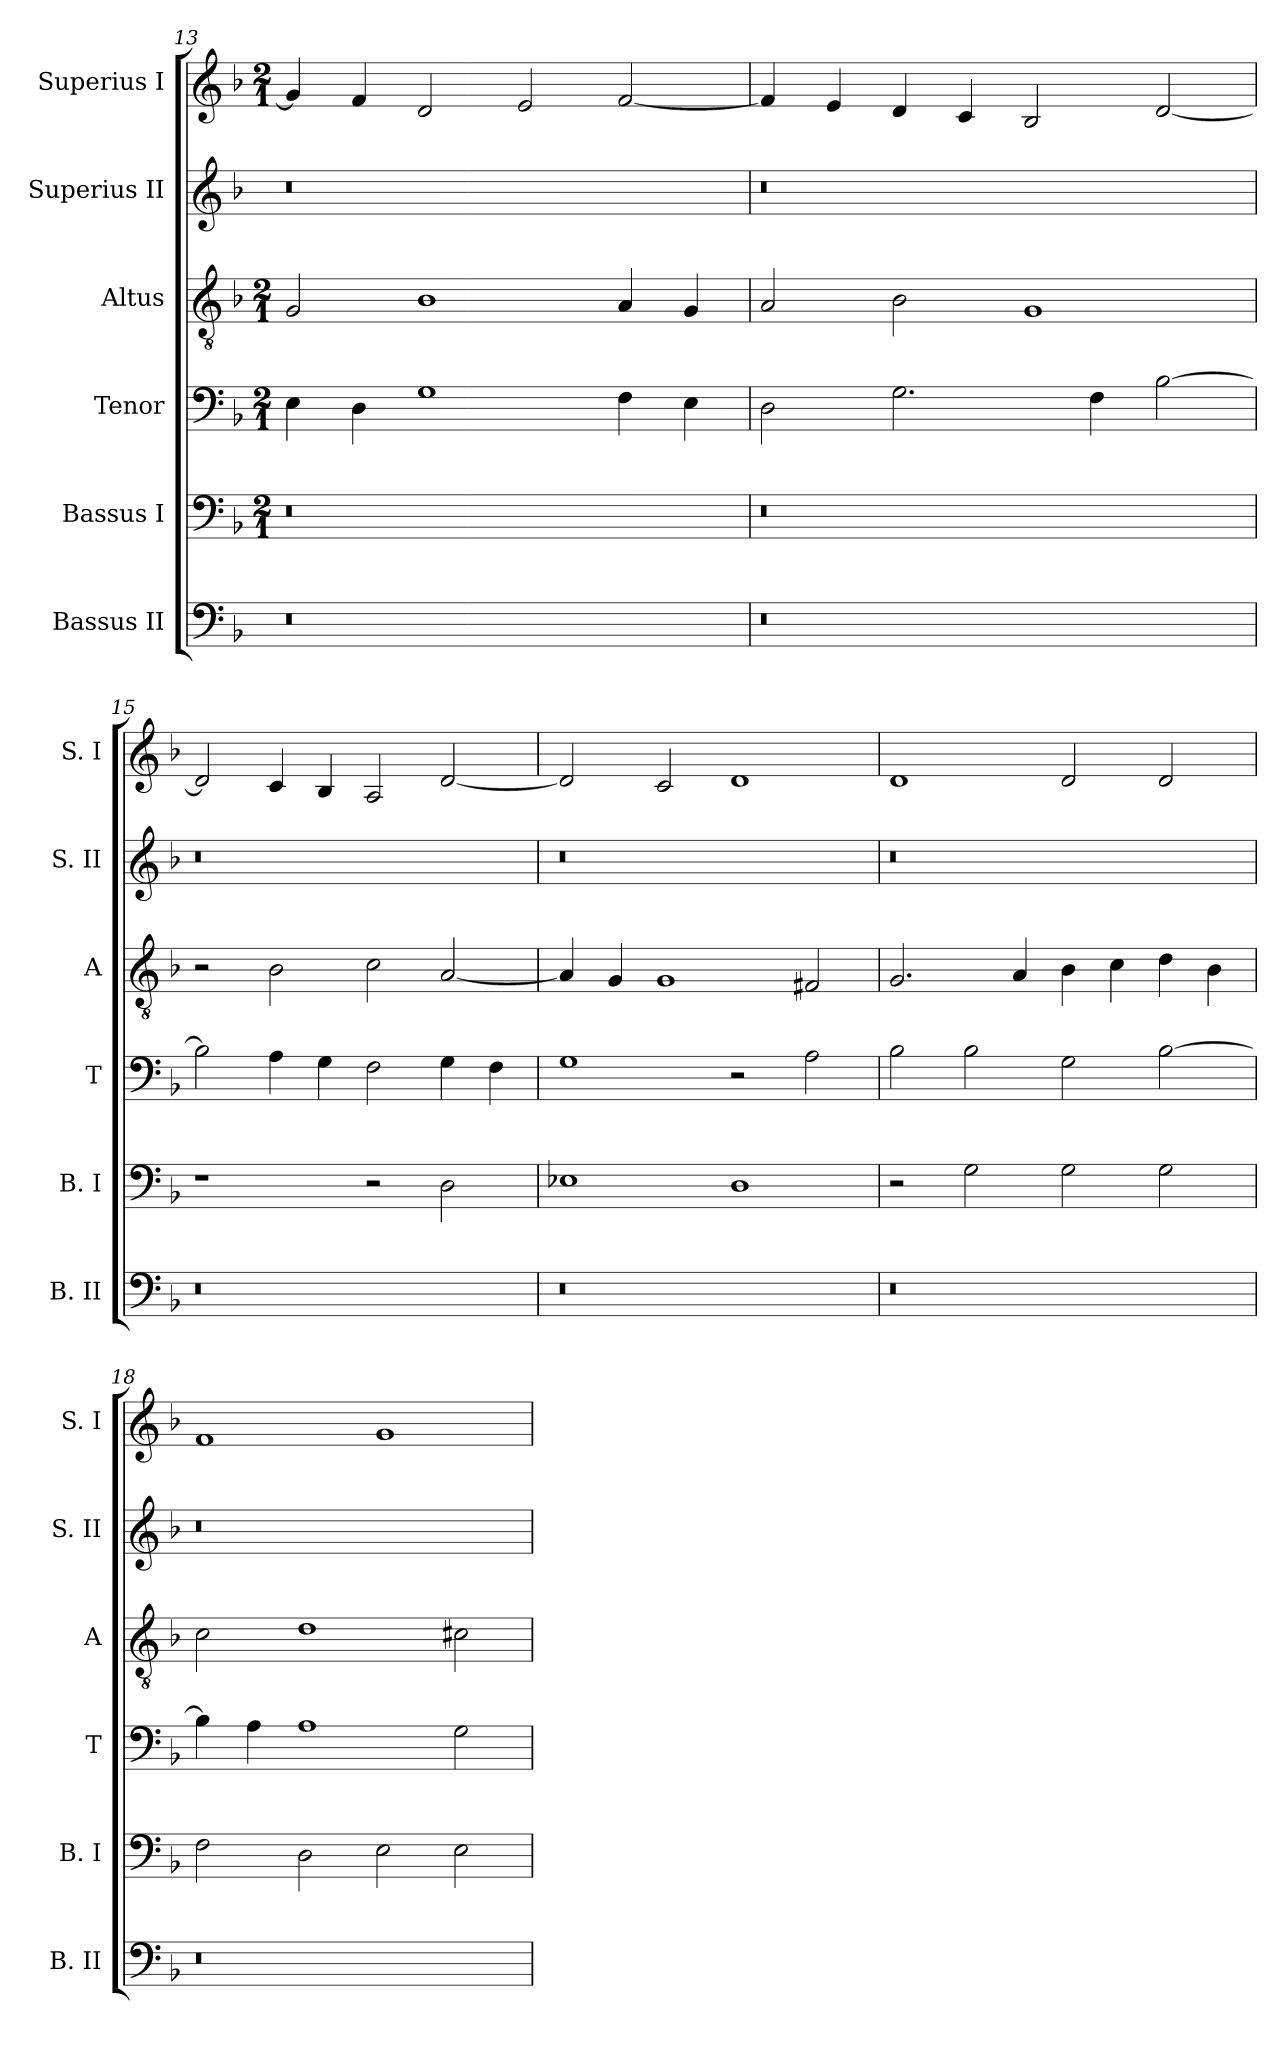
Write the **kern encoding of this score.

**kern	**kern	**kern	**kern	**kern	**kern
*part6	*part5	*part4	*part3	*part2	*part1
*staff6	*staff5	*staff4	*staff3	*staff2	*staff1
*I"Bassus II	*I"Bassus I	*I"Tenor	*I"Altus	*I"Superius II	*I"Superius I
*I'B. II	*I'B. I	*I'T	*I'A	*I'S. II	*I'S. I
*clefF4	*clefF4	*clefF4	*clefGv2	*clefG2	*clefG2
*k[b-]	*k[b-]	*k[b-]	*k[b-]	*k[b-]	*k[b-]
*F:	*F:	*F:	*F:	*F:	*F:
*	*M2/1	*M2/1	*M2/1	*	*M2/1
=13	=13	=13	=13	=13	=13
0r	0r	4E	2G	0r	4g]
.	.	4D	.	.	4f
.	.	1G	1B-	.	2d
.	.	.	.	.	2e
.	.	4F	4A	.	[2f
.	.	4E	4G	.	.
=14	=14	=14	=14	=14	=14
0r	0r	2D	2A	0r	4f]
.	.	.	.	.	4e
.	.	2.G	2B-	.	4d
.	.	.	.	.	4c
.	.	.	1G	.	2B-
.	.	4F	.	.	.
.	.	[2B-	.	.	[2d
=15	=15	=15	=15	=15	=15
0r	1r	2B-]	2r	0r	2d]
.	.	4A	2B-	.	4c
.	.	4G	.	.	4B-
.	2r	2F	2c	.	2A
.	2D	4G	[2A	.	[2d
.	.	4F	.	.	.
=16	=16	=16	=16	=16	=16
0r	1E-X	1G	4A]	0r	2d]
.	.	.	4G	.	.
.	.	.	1G	.	2c
.	1D	2r	.	.	1d
.	.	2A	2F#X	.	.
=17	=17	=17	=17	=17	=17
0r	2r	2B-	2.G	0r	1d
.	2G	2B-	.	.	.
.	.	.	4A	.	.
.	2G	2G	4B-	.	2d
.	.	.	4c	.	.
.	2G	[2B-	4d	.	2d
.	.	.	4B-	.	.
=18	=18	=18	=18	=18	=18
0r	2F	4B-]	2c	0r	1f
.	.	4A	.	.	.
.	2D	1A	1d	.	.
.	2E	.	.	.	1g
.	2E	2G	2c#X	.	.
=	=	=	=	=	=
*-	*-	*-	*-	*-	*-
